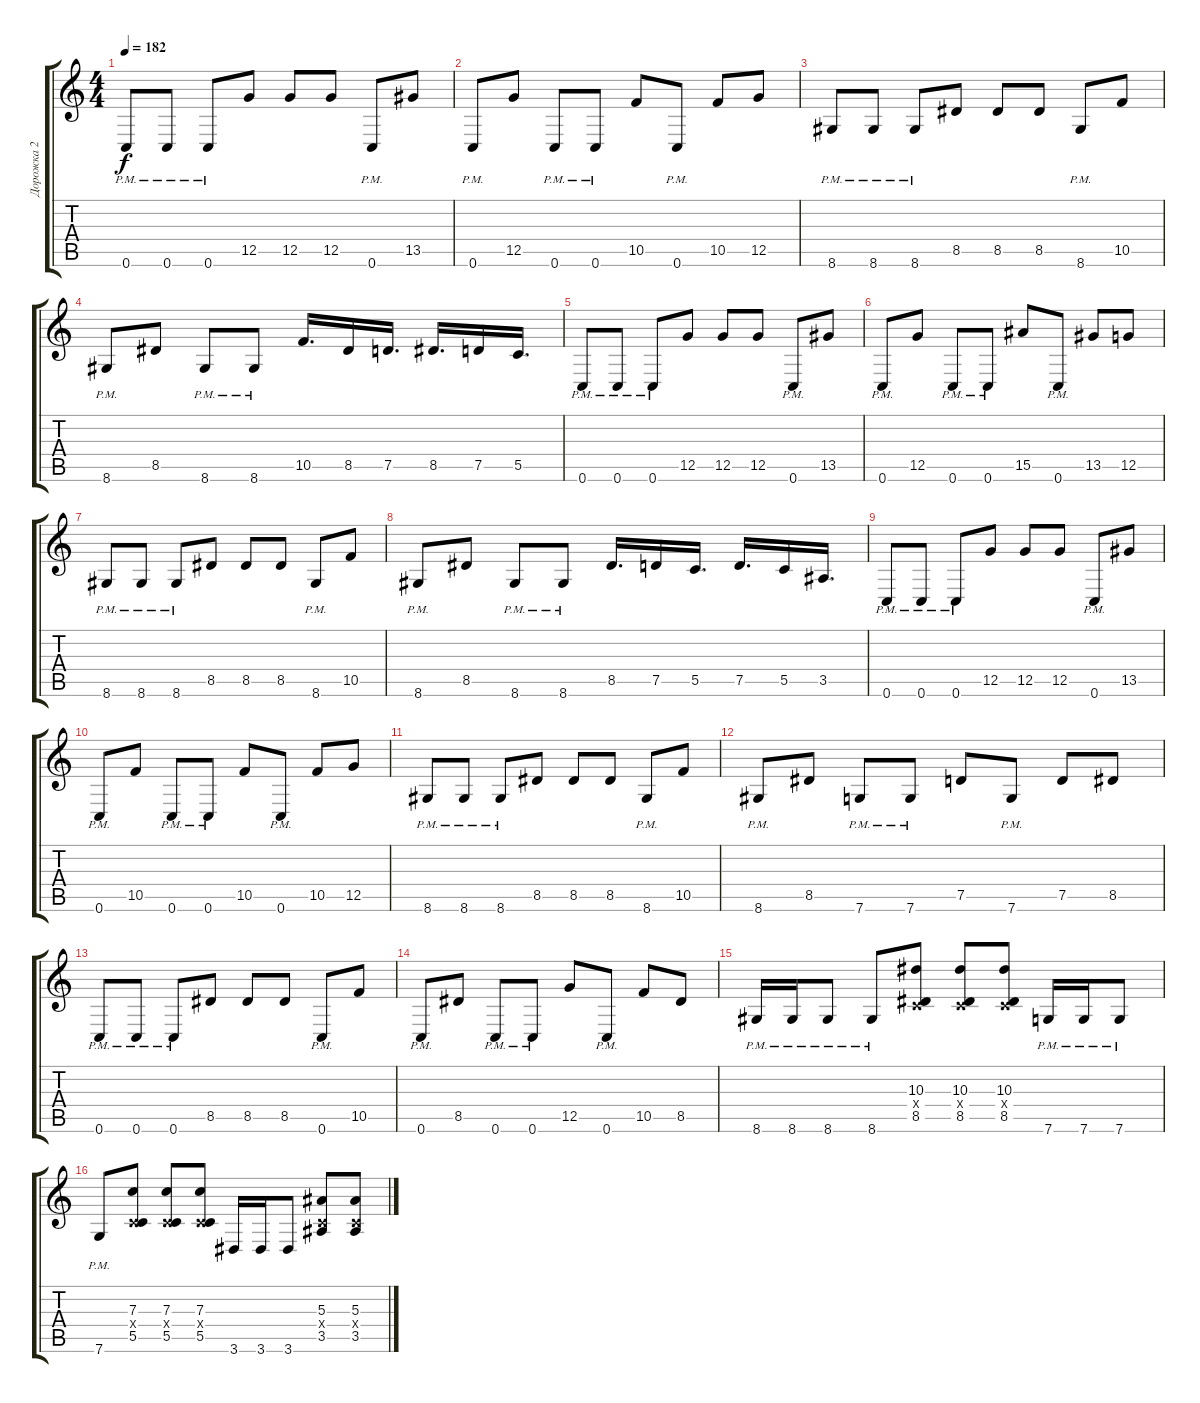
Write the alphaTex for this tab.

\track ("Дорожка 2" "Дорожка 2") {instrument distortionguitar}
\staff {score tabs}
\tuning (D4 A3 F3 C3 G2 C2) {hide}
\ts (4 4)
\tempo 182
\clef g2
\ks c
0.6{pm}.8{dy f} 0.6{pm}.8 0.6{pm}.8 12.5.8 12.5.8 12.5.8 0.6{pm}.8 13.5.8 |
0.6{pm}.8 12.5.8 0.6{pm}.8 0.6{pm}.8 10.5.8 0.6{pm}.8 10.5.8 12.5.8 |
8.6{pm}.8 8.6{pm}.8 8.6{pm}.8 8.5.8 8.5.8 8.5.8 8.6{pm}.8 10.5.8 |
8.6{pm}.8 8.5.8 8.6{pm}.8 8.6{pm}.8 10.5.16{d} 8.5.16 7.5.16{d} 8.5.16{d} 7.5.16 5.5.16{d} |
0.6{pm}.8 0.6{pm}.8 0.6{pm}.8 12.5.8 12.5.8 12.5.8 0.6{pm}.8 13.5.8 |
0.6{pm}.8 12.5.8 0.6{pm}.8 0.6{pm}.8 15.5.8 0.6{pm}.8 13.5.8 12.5.8 |
8.6{pm}.8 8.6{pm}.8 8.6{pm}.8 8.5.8 8.5.8 8.5.8 8.6{pm}.8 10.5.8 |
8.6{pm}.8 8.5.8 8.6{pm}.8 8.6{pm}.8 8.5.16{d} 7.5.16 5.5.16{d} 7.5.16{d} 5.5.16 3.5.16{d} |
0.6{pm}.8 0.6{pm}.8 0.6{pm}.8 12.5.8 12.5.8 12.5.8 0.6{pm}.8 13.5.8 |
0.6{pm}.8 10.5.8 0.6{pm}.8 0.6{pm}.8 10.5.8 0.6{pm}.8 10.5.8 12.5.8 |
8.6{pm}.8 8.6{pm}.8 8.6{pm}.8 8.5.8 8.5.8 8.5.8 8.6{pm}.8 10.5.8 |
8.6{pm}.8 8.5.8 7.6{pm}.8 7.6{pm}.8 7.5.8 7.6{pm}.8 7.5.8 8.5.8 |
0.6{pm}.8 0.6{pm}.8 0.6{pm}.8 8.5.8 8.5.8 8.5.8 0.6{pm}.8 10.5.8 |
0.6{pm}.8 8.5.8 0.6{pm}.8 0.6{pm}.8 12.5.8 0.6{pm}.8 10.5.8 8.5.8 |
8.6{pm}.16 8.6{pm}.16 8.6{pm}.8 8.6{pm}.8 (10.3 0.4{x} 8.5).8 (10.3 0.4{x} 8.5).8 (10.3 0.4{x} 8.5).8 7.6{pm}.16 7.6{pm}.16 7.6{pm}.8 |
7.6{pm}.8 (7.3 0.4{x} 5.5).8 (7.3 0.4{x} 5.5).8 (7.3 0.4{x} 5.5).8 3.6.16 3.6.16 3.6.8 (5.3 0.4{x} 3.5).8 (5.3 0.4{x} 3.5).8
